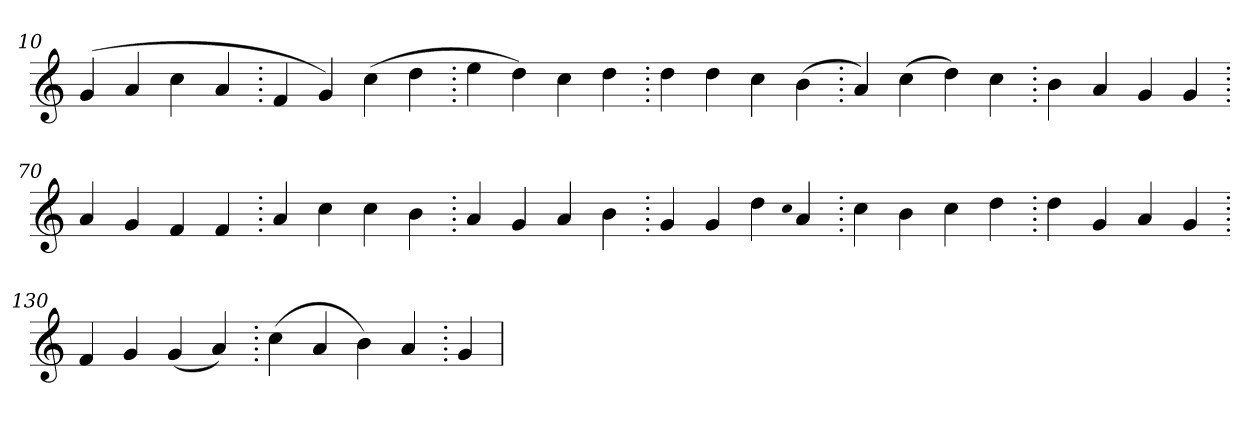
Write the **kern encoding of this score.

**kern
*part1
*staff1
*clefG2
=10.
(>4g
4a
4cc
4a
=20.
4f
4g)
(>4cc
4dd
=30.
4ee
4dd)
4cc
4dd
=40.
4dd
4dd
4cc
(>4b
=50.
4a)
(>4cc
4dd)
4cc
=60.
4b
4a
4g
4g
=70.
4a
4g
4f
4f
=80.
4a
4cc
4cc
4b
=90.
4a
4g
4a
4b
=100.
4g
4g
4dd
qqcc
4a
=110.
4cc
4b
4cc
4dd
=120.
4dd
4g
4a
4g
=130.
4f
4g
(>4g
4a)
=140.
(>4cc
4a
4b)
4a
=150.
4g
=
*-
